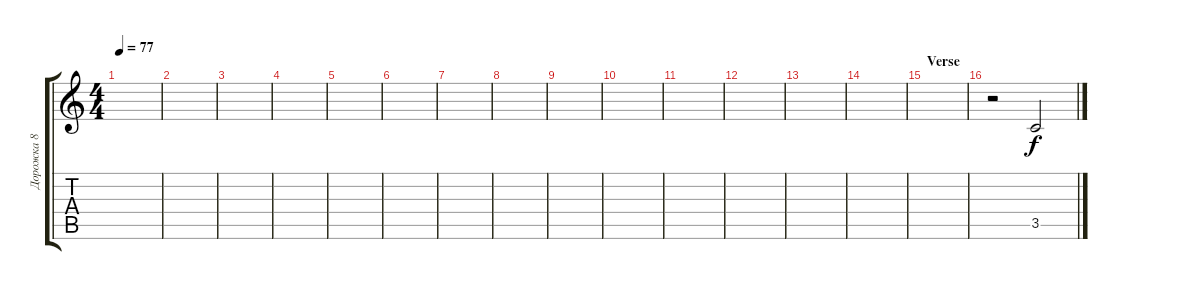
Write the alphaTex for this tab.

\track ("Дорожка 8" "Дорожка 8") {instrument acousticguitarsteel}
\staff {score tabs}
\tuning (E4 B3 G3 D3 A2 E2) {hide}
\ts (4 4)
\tempo 77
\clef g2
\ks c
|
|
|
|
|
|
|
|
|
|
|
|
|
|
\section ("" "Verse")
|
r.2 3.5.2
